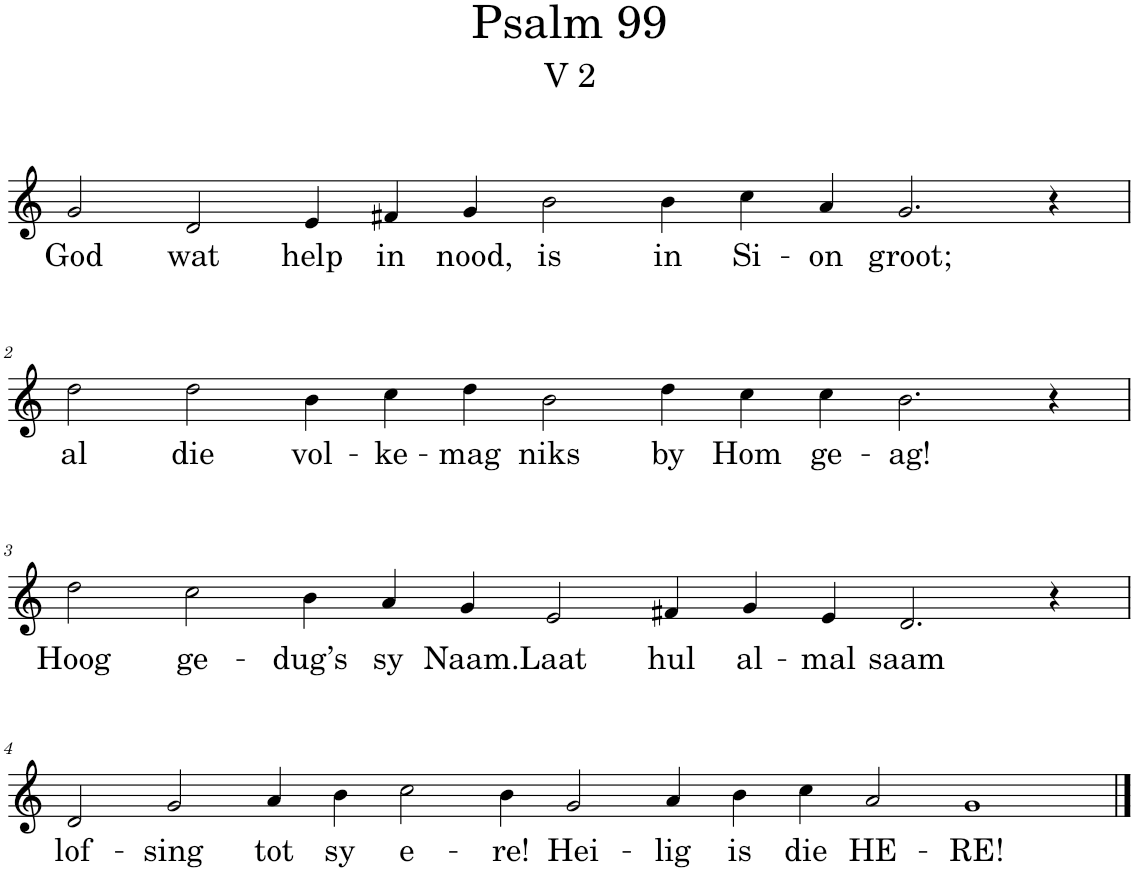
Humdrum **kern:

**kern	**text
*part1	*part1
*staff1	*staff1
*I"Pipe Organ	*
*I'Org.	*
*clefG2	*
*k[]	*
*M16/4	*
=1	=1
!	!LO:LY:b
2g/	God
!	!LO:LY:b
2d/	wat
!	!LO:LY:b
4e/	help
!	!LO:LY:b
4f#X/	in
!	!LO:LY:b
4g/	nood,
!	!LO:LY:b
2b\	is
!	!LO:LY:b
4b\	in
!	!LO:LY:b
4cc\	Si-
!	!LO:LY:b
4a/	-on
!	!LO:LY:b
2.g/	groot;
4r	.
!!LO:LB:g=z
=2	=2
!	!LO:LY:b
2dd\	al
!	!LO:LY:b
2dd\	die
!	!LO:LY:b
4b\	vol-
!	!LO:LY:b
4cc\	-ke-
!	!LO:LY:b
4dd\	-mag
!	!LO:LY:b
2b\	niks
!	!LO:LY:b
4dd\	by
!	!LO:LY:b
4cc\	Hom
!	!LO:LY:b
4cc\	ge-
!	!LO:LY:b
2.b\	-ag!
4r	.
!!LO:LB:g=z
=3	=3
!	!LO:LY:b
2dd\	Hoog
!	!LO:LY:b
2cc\	ge-
!	!LO:LY:b
4b\	-dug’s
!	!LO:LY:b
4a/	sy
!	!LO:LY:b
4g/	Naam.
!	!LO:LY:b
2e/	Laat
!	!LO:LY:b
4f#X/	hul
!	!LO:LY:b
4g/	al-
!	!LO:LY:b
4e/	-mal
!	!LO:LY:b
2.d/	saam
4r	.
!!LO:LB:g=z
=4	=4
*M20/4	*
!	!LO:LY:b
2d/	lof-
!	!LO:LY:b
2g/	-sing
!	!LO:LY:b
4a/	tot
!	!LO:LY:b
4b\	sy
!	!LO:LY:b
2cc\	e-
!	!LO:LY:b
4b\	-re!
!	!LO:LY:b
2g/	Hei-
!	!LO:LY:b
4a/	-lig
!	!LO:LY:b
4b\	is
!	!LO:LY:b
4cc\	die
!	!LO:LY:b
2a/	HE-
!	!LO:LY:b
1g	-RE!
==	==
*-	*-
